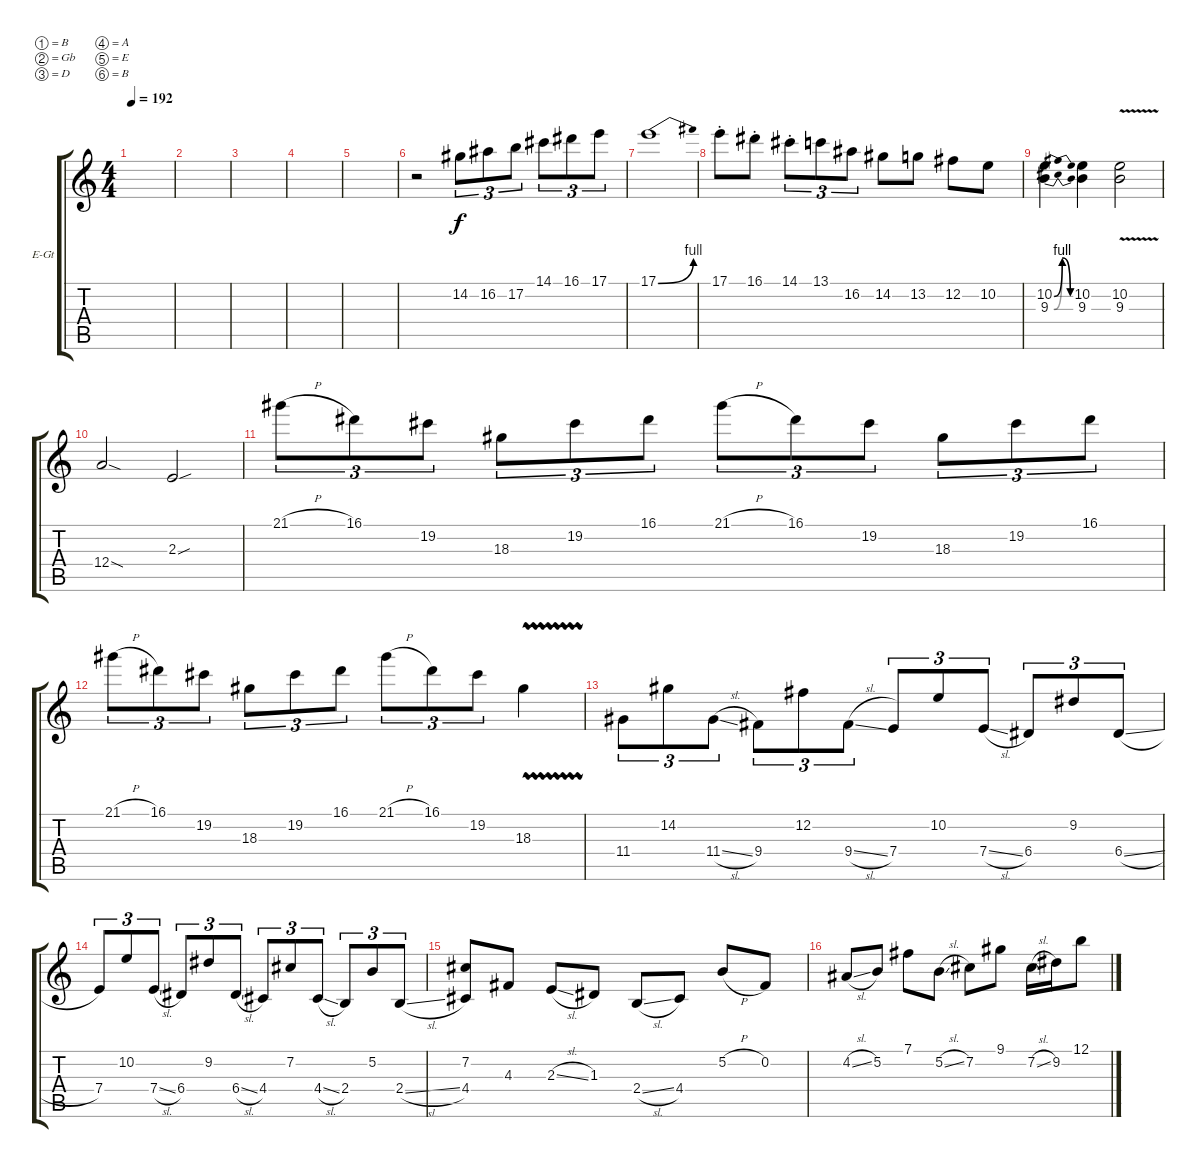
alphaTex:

\bracketExtendMode groupsimilarinstruments
\firstSystemTrackNameOrientation horizontal
\otherSystemsTrackNameOrientation horizontal
\track ("Electric Guitar" "E-Gt") {instrument overdrivenguitar}
\staff {score tabs}
\tuning (B3 Gb3 D3 A2 E2 B1)
\ts (4 4)
\tempo 192
\clef g2
\scale
0.333333
\ks c
|
\scale
0.333333 |
\scale
0.333333 |
\scale
0.333333 |
\scale
0.333333 |
\scale
0.333333 r.2 14.2.8{tu (3 2)} 16.2.8{tu (3 2)} 17.2.8{tu (3 2)} 14.1.8{tu (3 2)} 16.1.8{tu (3 2)} 17.1.8{tu (3 2)} |
\scale
0.333333 17.1{be (bend 0 0 45 4)}.1 |
\scale
0.333333 17.1{st}.8 16.1{st}.8 14.1{st}.8{tu (3 2)} 13.1.8{tu (3 2)} 16.2.8{tu (3 2)} 14.2.8 13.2.8 12.2.8 10.2.8 |
\scale
0.333333 (9.3{be (bendrelease 0 0 10.2 4 20.4 4 30 0)} 10.2{be (bendrelease 0 0 10.2 4 20.4 4 30 0)}).4 (9.3 10.2).4 (9.3{v} 10.2{v}).2 |
\scale
0.333333 12.4{sod}.2 2.3{sou}.2 |
\scale
0.333333 21.1{h}.8{tu (3 2)} 16.1.8{tu (3 2)} 19.2.8{tu (3 2)} 18.3.8{tu (3 2)} 19.2.8{tu (3 2)} 16.1.8{tu (3 2)} 21.1{h}.8{tu (3 2)} 16.1.8{tu (3 2)} 19.2.8{tu (3 2)} 18.3.8{tu (3 2)} 19.2.8{tu (3 2)} 16.1.8{tu (3 2)} |
\scale
0.333333 21.1{h}.8{tu (3 2)} 16.1.8{tu (3 2)} 19.2.8{tu (3 2)} 18.3.8{tu (3 2)} 19.2.8{tu (3 2)} 16.1.8{tu (3 2)} 21.1{h}.8{tu (3 2)} 16.1.8{tu (3 2)} 19.2.8{tu (3 2)} 18.3{vw}.4 |
\scale
0.333333 11.4.8{tu (3 2)} 14.2.8{tu (3 2)} 11.4{sl}.8{tu (3 2)} 9.4.8{tu (3 2)} 12.2.8{tu (3 2)} 9.4{sl}.8{tu (3 2)} 7.4.8{tu (3 2)} 10.2.8{tu (3 2)} 7.4{sl}.8{tu (3 2)} 6.4.8{tu (3 2)} 9.2.8{tu (3 2)} 6.4{sl}.8{tu (3 2)} |
\scale
0.333333 7.4.8{tu (3 2)} 10.2.8{tu (3 2)} 7.4{sl}.8{tu (3 2)} 6.4.8{tu (3 2)} 9.2.8{tu (3 2)} 6.4{sl}.8{tu (3 2)} 4.4.8{tu (3 2)} 7.2.8{tu (3 2)} 4.4{sl}.8{tu (3 2)} 2.4.8{tu (3 2)} 5.2.8{tu (3 2)} 2.4{sl}.8{tu (3 2)} |
\scale
0.333333 (7.2 4.4).8 4.3.8 2.3{sl}.8 1.3.8 2.4{sl}.8 4.4.8 5.2{h}.8 0.2.8 |
\scale
0.333333 4.2{sl}.8 5.2.8 7.1.8 5.2{sl}.8 7.2.8 9.1.8 7.2{sl}.16 9.2.16 12.1.8
